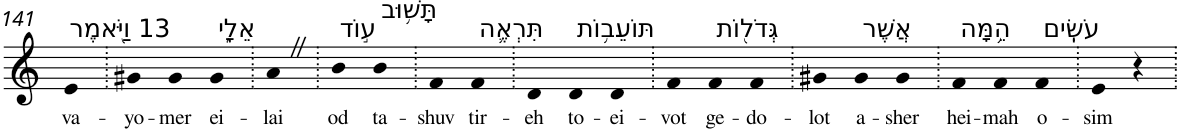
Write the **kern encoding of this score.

**kern	**text
*part1	*part1
*staff1	*staff1
*I"Piano	*
*I'Pno	*
!!LO:PB:g=z
*clefG2	*
*k[]	*
=141	=141
!LO:TX:a:t=13 וַיֹּ֖אמֶר	!
!	!LO:LY:b
4e	va-
=142.	=142.
!	!LO:LY:b
4g#X	-yo-
!	!LO:LY:b
4g#	-mer
!LO:TX:a:t=אֵלָ֑י	!
!	!LO:LY:b
4g#	ei-
=143.	=143.
!	!LO:LY:b
4aZ	-lai
=144.	=144.
!LO:TX:a:t=ע֣וֹד	!
!	!LO:LY:b
4b	od
!LO:TX:a:t=תָּשׁ֥וּב	!
!	!LO:LY:b
4b	ta-
=145.	=145.
!	!LO:LY:b
4f	-shuv
!LO:TX:a:t=תִּרְאֶ֛ה	!
!	!LO:LY:b
4f	tir-
=146.	=146.
!	!LO:LY:b
4d	-eh
!LO:TX:a:t=תּוֹעֵב֥וֹת	!
!	!LO:LY:b
4d	to-
!	!LO:LY:b
4d	-ei-
=147.	=147.
!	!LO:LY:b
4f	-vot
!LO:TX:a:t=גְּדֹל֖וֹת	!
!	!LO:LY:b
4f	ge-
!	!LO:LY:b
4f	-do-
=148.	=148.
!	!LO:LY:b
4g#X	-lot
!LO:TX:a:t=אֲשֶׁר	!
!	!LO:LY:b
4g#	a-
!	!LO:LY:b
4g#	-sher
=149.	=149.
!LO:TX:a:t=הֵ֥מָּה	!
!	!LO:LY:b
4f	hei-
!	!LO:LY:b
4f	-mah
!LO:TX:a:t=עֹשִֽׂים	!
!	!LO:LY:b
4f	o-
=150.	=150.
!	!LO:LY:b
4e	-sim
4r	.
=.	=.
*-	*-
